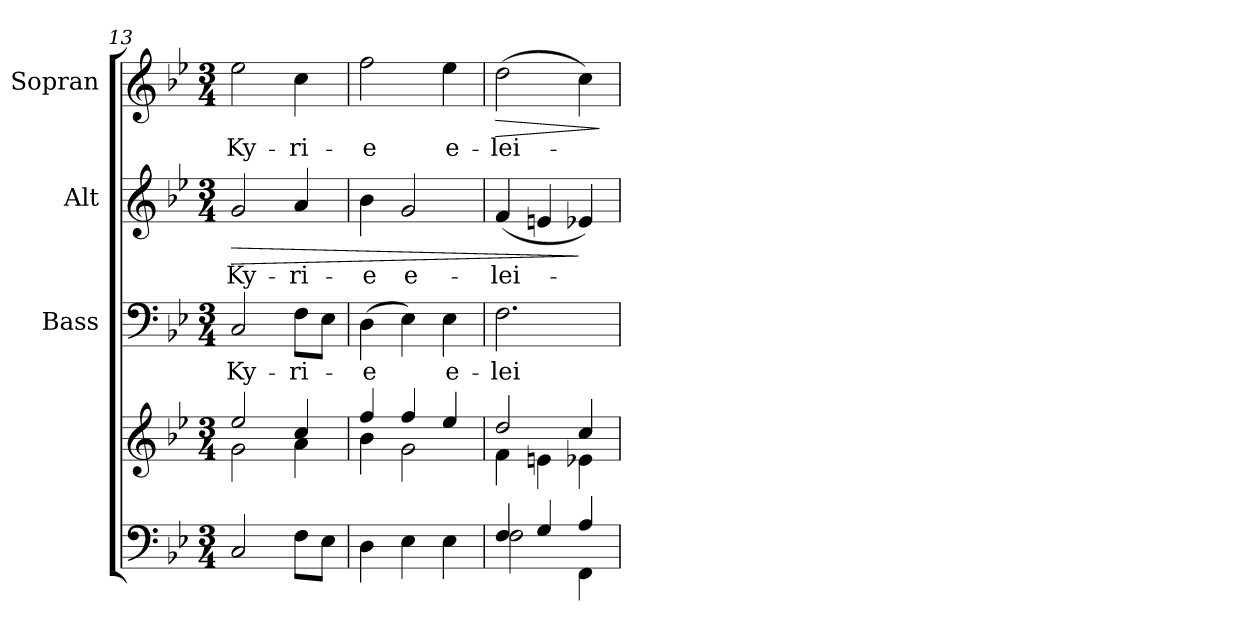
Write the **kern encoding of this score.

**kern	**kern	**kern	**text	**kern	**text	**dynam	**kern	**text	**dynam
*part4	*part4	*part3	*part3	*part2	*part2	*part2	*part1	*part1	*part1
*staff5	*staff4	*staff3	*staff3	*staff2	*staff2	*staff2	*staff1	*staff1	*staff1
*	*	*I"Bass	*	*I"Alt	*	*	*I"Sopran	*	*
*	*	*I'B.	*	*I'A.	*	*	*I'S.	*	*
*clefF4	*clefG2	*clefF4	*	*clefG2	*	*	*clefG2	*	*
*k[b-e-]	*k[b-e-]	*k[b-e-]	*	*k[b-e-]	*	*	*k[b-e-]	*	*
*B-:	*B-:	*B-:	*	*B-:	*	*	*B-:	*	*
*M3/4	*M3/4	*M3/4	*	*M3/4	*	*	*M3/4	*	*
=13	=13	=13	=13	=13	=13	=13	=13	=13	=13
*	*^	*	*	*	*	*	*	*	*
!	!	!	!	!LO:LY:b	!	!LO:LY:b	!LO:HP:b	!	!LO:LY:b	!
2C/	2ee-/	2g\	2C/	Ky-	2g/	Ky-	>	2ee-\	Ky-	.
!	!	!	!	!LO:LY:b	!	!LO:LY:b	!	!	!LO:LY:b	!
8F\L	4cc/	4a\	8F\L	-ri-	4a/	-ri-	.	4cc\	-ri-	.
8E-\J	.	.	8E-\J	.	.	.	.	.	.	.
!!LO:PB:g=z
=14	=14	=14	=14	=14	=14	=14	=14	=14	=14	=14
!	!	!	!	!LO:LY:b	!	!LO:LY:b	!	!	!LO:LY:b	!
4D\	4ff/	4b-\	(>4D\	-e	4b-\	-e	.	2ff\	-e	.
!	!	!	!	!	!	!LO:LY:b	!	!	!	!
4E-\	4ff/	2g\	4E-\)	.	2g/	e-	.	.	.	.
!	!	!	!	!LO:LY:b	!	!	!	!	!LO:LY:b	!
4E-\	4ee-/	.	4E-\	e-	.	.	.	4ee-\	e-	.
=15	=15	=15	=15	=15	=15	=15	=15	=15	=15	=15
*^	*	*	*	*	*	*	*	*	*	*
!	!	!	!	!	!LO:LY:b	!	!LO:LY:b	!	!	!LO:LY:b	!LO:HP:b
4F/	2F\	2dd/	4f\	2.F\	-lei-	(<4f/	-lei-	.	(>2dd\	-lei-	>
4G/	.	.	4en\	.	.	4en/	.	.	.	.	.
4A/	4FF\	4cc/	4e-X\	.	.	4e-X/)	.	]	4cc\)	.	.
*v	*v	*	*	*	*	*	*	*	*	*	*
*	*v	*v	*	*	*	*	*	*	*	*
.	.	.	.	.	.	.	.	.	]
=	=	=	=	=	=	=	=	=	=
*-	*-	*-	*-	*-	*-	*-	*-	*-	*-
